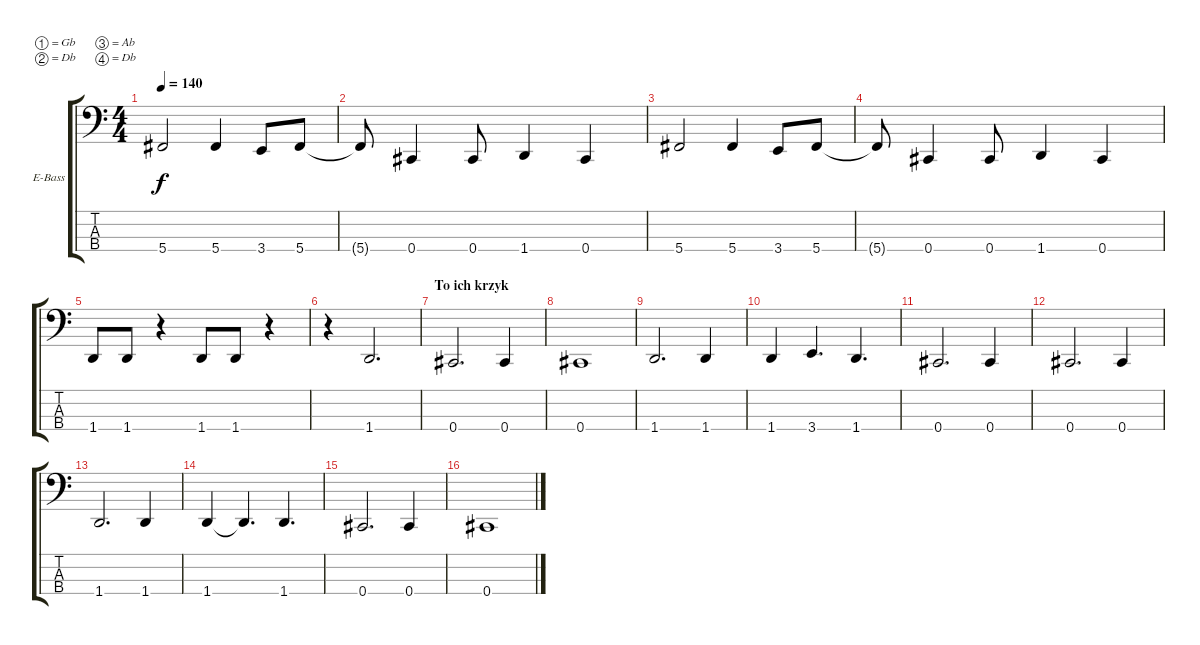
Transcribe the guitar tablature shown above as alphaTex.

\bracketExtendMode groupsimilarinstruments
\firstSystemTrackNameOrientation horizontal
\otherSystemsTrackNameOrientation horizontal
\track ("Bas" "E-Bass") {instrument electricbassfinger}
\staff {score tabs}
\tuning (Gb2 Db2 Ab1 Db1)
\ts (4 4)
\tempo 140
\clef f4
\ks c
5.4.2{dy f} 5.4.4 3.4.8 5.4.8 |
5.4{t}.8 0.4.4 0.4.8 1.4.4 0.4.4 |
5.4.2 5.4.4 3.4.8 5.4.8 |
5.4{t}.8 0.4.4 0.4.8 1.4.4 0.4.4 |
1.4.8 1.4.8 r.4 1.4.8 1.4.8 r.4 |
r.4 1.4.2{d} |
\section ("" "To ich krzyk")
0.4.2{d} 0.4.4 |
0.4.1 |
1.4.2{d} 1.4.4 |
1.4.4 3.4.4{d} 1.4.4{d} |
0.4.2{d} 0.4.4 |
0.4.2{d} 0.4.4 |
1.4.2{d} 1.4.4 |
1.4.4 1.4{t}.4{d} 1.4.4{d} |
0.4.2{d} 0.4.4 |
0.4.1
